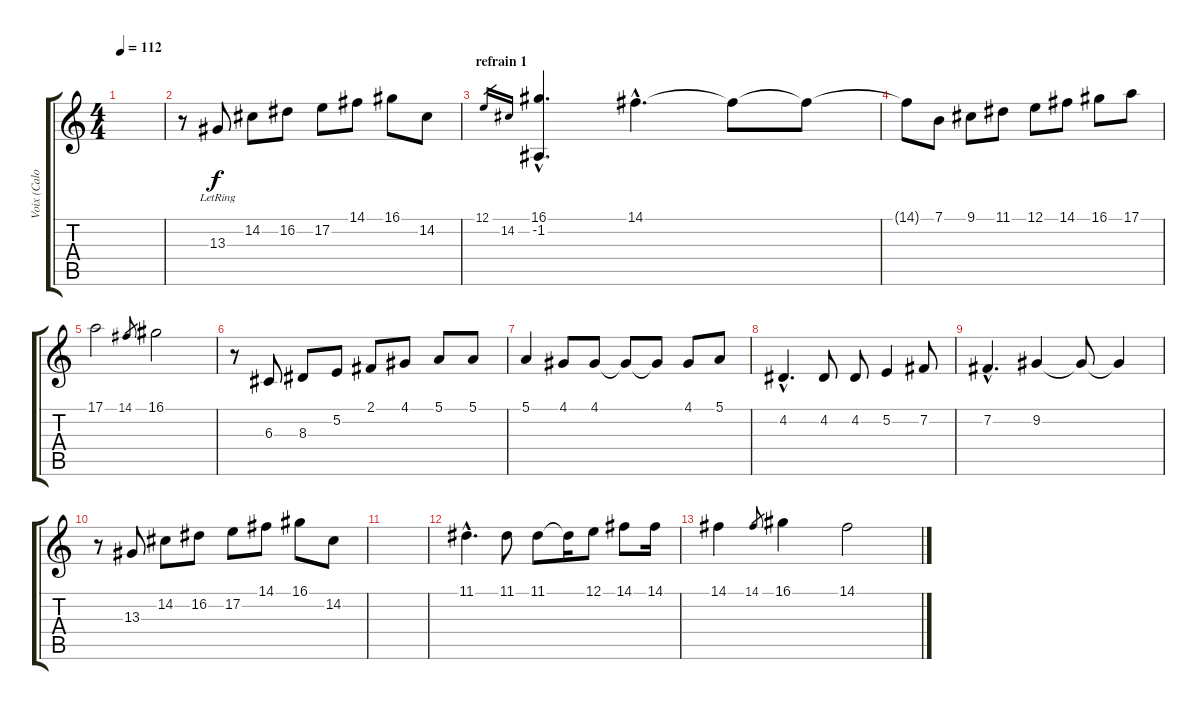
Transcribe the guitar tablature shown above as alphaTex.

\track ("Voix (Calogero)" "Voix (Calo") {instrument lead3calliope}
\staff {score tabs}
\tuning (E4 B3 G3 D3 A2 E2) {hide}
\ts (4 4)
\tempo 112
\clef g2
\ks c
|
r.8 13.3{lr}.8 14.2.8 16.2.8 17.2.8 14.1.8 16.1.8 14.2.8 |
\section ("" "refrain 1")
12.1.16{gr} 14.2.16{gr} (16.1{hac} -1.2{hac}).4{d} 14.1{hac}.4{d} 14.1{t}.8 14.1{t}.8 |
14.1{t}.8 7.1.8 9.1.8 11.1.8 12.1.8 14.1.8 16.1.8 17.1.8 |
17.1.2 14.1.8{gr} 16.1.2 |
r.8 6.3.8 8.3.8 5.2.8 2.1.8 4.1.8 5.1.8 5.1.8 |
5.1.4 4.1.8 4.1.8 4.1{t}.8 4.1{t}.8 4.1.8 5.1.8 |
4.2{hac}.4{d} 4.2.8 4.2.8 5.2.4 7.2.8 |
7.2{hac}.4{d} 9.2.4 9.2{t}.8 9.2{t}.4 |
r.8 13.3.8 14.2.8 16.2.8 17.2.8 14.1.8 16.1.8 14.2.8 |
|
11.1{hac}.4{d} 11.1.8 11.1.8 11.1{t}.16 12.1.8 14.1.8 14.1.16 |
14.1.4 14.1.8{gr} 16.1.4 14.1.2
